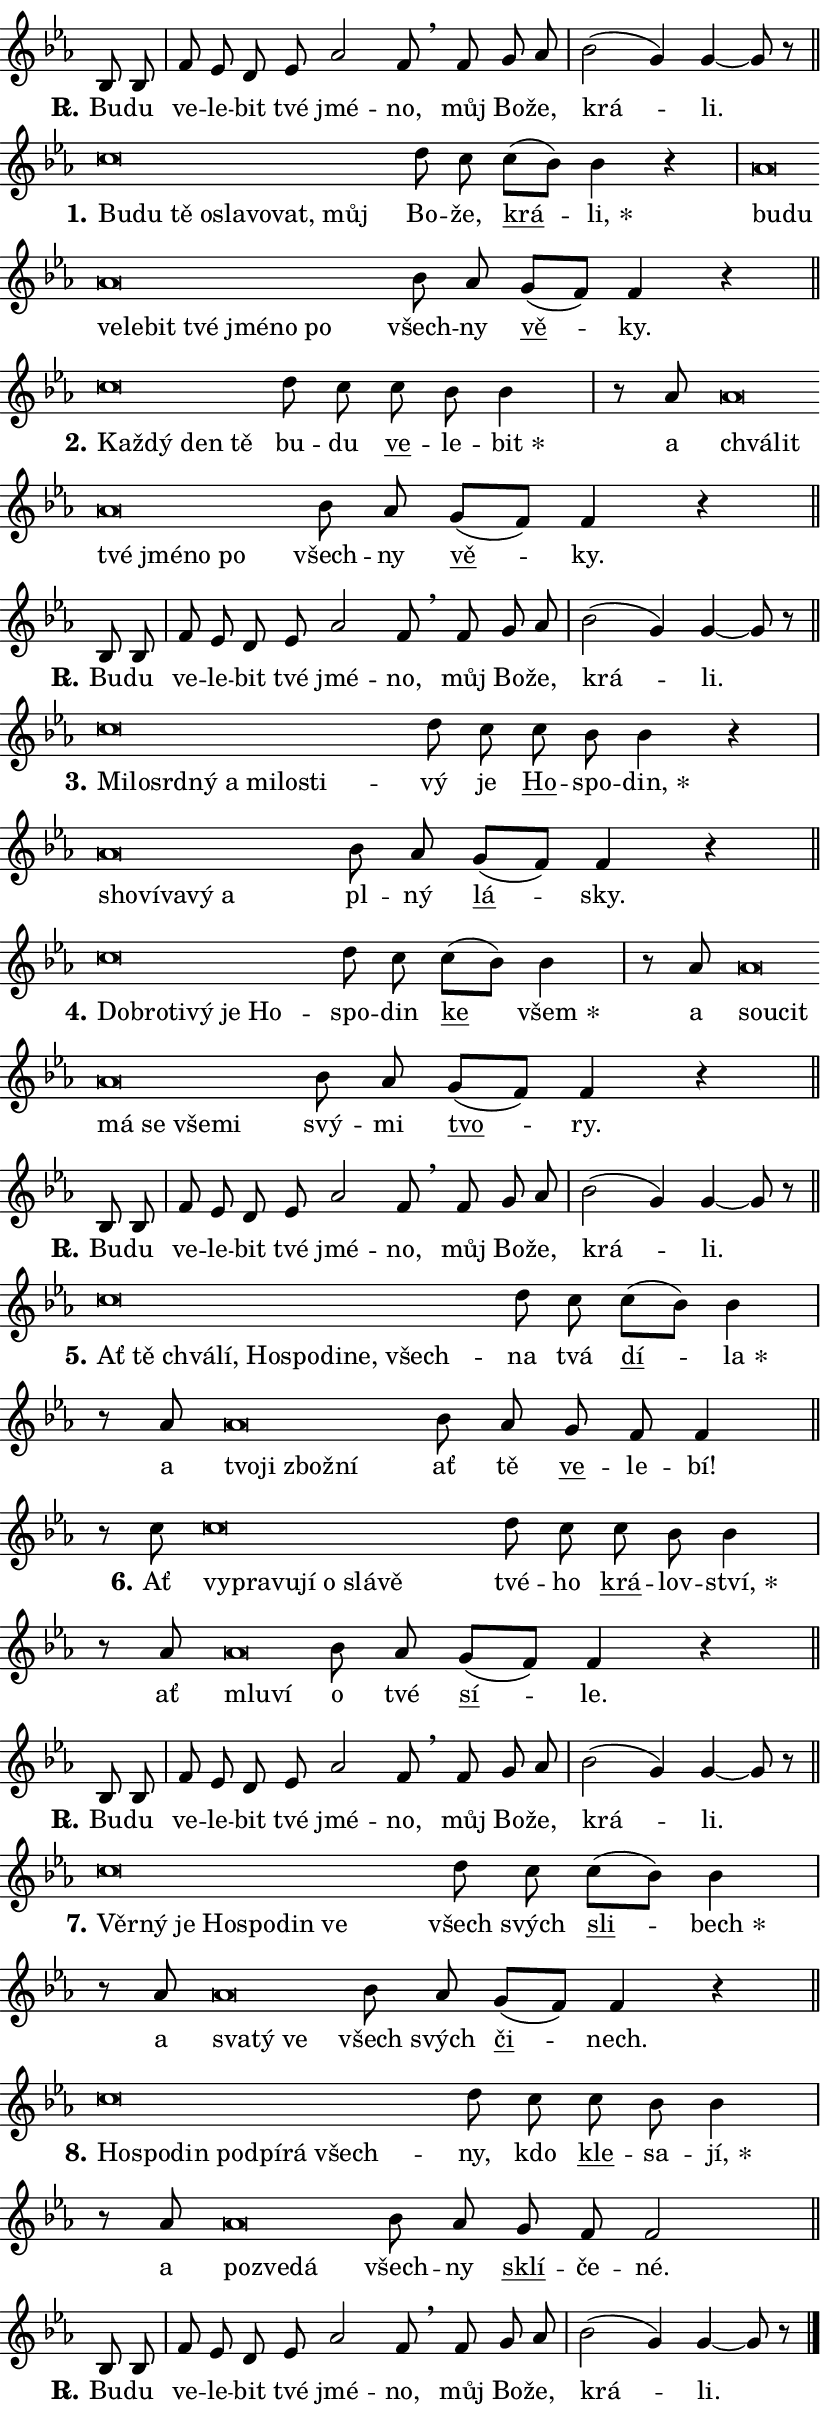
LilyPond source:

\version "2.24.0"
\header { tagline = "" }
\paper {
  indent = 0\cm
  top-margin = 0\cm
  right-margin = 0.13\cm % to fit lyric hyphens
  bottom-margin = 0\cm
  left-margin = 0\cm
  paper-width = 14\cm
  page-breaking = #ly:one-page-breaking
  system-system-spacing.basic-distance = #11
  score-system-spacing.basic-distance = #11
  ragged-last = ##f
}


%% Author: Thomas Morley
%% https://lists.gnu.org/archive/html/lilypond-user/2020-05/msg00002.html
#(define (line-position grob)
"Returns position of @var[grob} in current system:
   @code{'start}, if at first time-step
   @code{'end}, if at last time-step
   @code{'middle} otherwise
"
  (let* ((col (ly:item-get-column grob))
         (ln (ly:grob-object col 'left-neighbor))
         (rn (ly:grob-object col 'right-neighbor))
         (col-to-check-left (if (ly:grob? ln) ln col))
         (col-to-check-right (if (ly:grob? rn) rn col))
         (break-dir-left
           (and
             (ly:grob-property col-to-check-left 'non-musical #f)
             (ly:item-break-dir col-to-check-left)))
         (break-dir-right
           (and
             (ly:grob-property col-to-check-right 'non-musical #f)
             (ly:item-break-dir col-to-check-right))))
        (cond ((eqv? 1 break-dir-left) 'start)
              ((eqv? -1 break-dir-right) 'end)
              (else 'middle))))

#(define (tranparent-at-line-position vctor)
  (lambda (grob)
  "Relying on @code{line-position} select the relevant enry from @var{vctor}.
Used to determine transparency,"
    (case (line-position grob)
      ((end) (not (vector-ref vctor 0)))
      ((middle) (not (vector-ref vctor 1)))
      ((start) (not (vector-ref vctor 2))))))

noteHeadBreakVisibility =
#(define-music-function (break-visibility)(vector?)
"Makes @code{NoteHead}s transparent relying on @var{break-visibility}"
#{
  \override NoteHead.transparent =
    #(tranparent-at-line-position break-visibility)
#})

#(define delete-ledgers-for-transparent-note-heads
  (lambda (grob)
    "Reads whether a @code{NoteHead} is transparent.
If so this @code{NoteHead} is removed from @code{'note-heads} from
@var{grob}, which is supposed to be @code{LedgerLineSpanner}.
As a result ledgers are not printed for this @code{NoteHead}"
    (let* ((nhds-array (ly:grob-object grob 'note-heads))
           (nhds-list
             (if (ly:grob-array? nhds-array)
                 (ly:grob-array->list nhds-array)
                 '()))
           ;; Relies on the transparent-property being done before
           ;; Staff.LedgerLineSpanner.after-line-breaking is executed.
           ;; This is fragile ...
           (to-keep
             (remove
               (lambda (nhd)
                 (ly:grob-property nhd 'transparent #f))
               nhds-list)))
      ;; TODO find a better method to iterate over grob-arrays, similiar
      ;; to filter/remove etc for lists
      ;; For now rebuilt from scratch
      (set! (ly:grob-object grob 'note-heads)  '())
      (for-each
        (lambda (nhd)
          (ly:pointer-group-interface::add-grob grob 'note-heads nhd))
        to-keep))))

squashNotes = {
  \override NoteHead.X-extent = #'(-0.2 . 0.2)
  \override NoteHead.Y-extent = #'(-0.75 . 0)
  \override NoteHead.stencil =
    #(lambda (grob)
       (let ((pos (ly:grob-property grob 'staff-position)))
         (begin
           (if (< pos -7) (display "ERROR: Lower brevis then expected\n") (display ""))
           (if (<= pos -6) ly:text-interface::print ly:note-head::print))))
}
unSquashNotes = {
  \revert NoteHead.X-extent
  \revert NoteHead.Y-extent
  \revert NoteHead.stencil
}

hideNotes = \noteHeadBreakVisibility #begin-of-line-visible
unHideNotes = \noteHeadBreakVisibility #all-visible

% work-around for resetting accidentals
% https://lilypond.org/doc/v2.23/Documentation/notation/displaying-rhythms#unmetered-music
cadenzaMeasure = {
  \cadenzaOff
  \partial 1024 s1024
  \cadenzaOn
}

#(define-markup-command (accent layout props text) (markup?)
  "Underline accented syllable"
  (interpret-markup layout props
    #{\markup \override #'(offset . 4.3) \underline { #text }#}))

responsum = \markup \concat {
  "R" \hspace #-1.05 \path #0.1 #'((moveto 0 0.07) (lineto 0.9 0.8)) \hspace #0.05 "."
}

spaceSize = #0.6828661417322834 % exact space size for TeX Gyre Schola

\layout {
  \context {
    \Staff
    \remove "Time_signature_engraver"
    \override LedgerLineSpanner.after-line-breaking = #delete-ledgers-for-transparent-note-heads
  }
  \context {
    \Lyrics {
      \override LyricSpace.minimum-distance = \spaceSize
      \override LyricText.font-name = #"TeX Gyre Schola"
      \override LyricText.font-size = 1
      \override StanzaNumber.font-name = #"TeX Gyre Schola Bold"
      \override StanzaNumber.font-size = 1
    }
  }
  \context {
    \Score 
    \override NoteHead.text =
      #(lambda (grob) 
        (let ((pos (ly:grob-property grob 'staff-position)))
          #{\markup {
            \combine
              \halign #-0.55 \raise #(if (= pos -6) 0 0.5) \override #'(thickness . 2) \draw-line #'(3.2 . 0)
              \musicglyph "noteheads.sM1"
          }#}))
  }
}

% magnetic-lyrics.ily
%
%   written by
%     Jean Abou Samra <jean@abou-samra.fr>
%     Werner Lemberg <wl@gnu.org>
%
%   adapted by
%     Jiri Hon <jiri.hon@gmail.com>
%
% Version 2022-Apr-15

% https://www.mail-archive.com/lilypond-user@gnu.org/msg149350.html

#(define (Left_hyphen_pointer_engraver context)
   "Collect syllable-hyphen-syllable occurrences in lyrics and store
them in properties.  This engraver only looks to the left.  For
example, if the lyrics input is @code{foo -- bar}, it does the
following.

@itemize @bullet
@item
Set the @code{text} property of the @code{LyricHyphen} grob between
@q{foo} and @q{bar} to @code{foo}.

@item
Set the @code{left-hyphen} property of the @code{LyricText} grob with
text @q{foo} to the @code{LyricHyphen} grob between @q{foo} and
@q{bar}.
@end itemize

Use this auxiliary engraver in combination with the
@code{lyric-@/text::@/apply-@/magnetic-@/offset!} hook."
   (let ((hyphen #f)
         (text #f))
     (make-engraver
      (acknowledgers
       ((lyric-syllable-interface engraver grob source-engraver)
        (set! text grob)))
      (end-acknowledgers
       ((lyric-hyphen-interface engraver grob source-engraver)
        ;(when (not (grob::has-interface grob 'lyric-space-interface))
          (set! hyphen grob)));)
      ((stop-translation-timestep engraver)
       (when (and text hyphen)
         (ly:grob-set-object! text 'left-hyphen hyphen))
       (set! text #f)
       (set! hyphen #f)))))

#(define (lyric-text::apply-magnetic-offset! grob)
   "If the space between two syllables is less than the value in
property @code{LyricText@/.details@/.squash-threshold}, move the right
syllable to the left so that it gets concatenated with the left
syllable.

Use this function as a hook for
@code{LyricText@/.after-@/line-@/breaking} if the
@code{Left_@/hyphen_@/pointer_@/engraver} is active."
   (let ((hyphen (ly:grob-object grob 'left-hyphen #f)))
     (when hyphen
       (let ((left-text (ly:spanner-bound hyphen LEFT)))
         (when (grob::has-interface left-text 'lyric-syllable-interface)
           (let* ((common (ly:grob-common-refpoint grob left-text X))
                  (this-x-ext (ly:grob-extent grob common X))
                  (left-x-ext
                   (begin
                     ;; Trigger magnetism for left-text.
                     (ly:grob-property left-text 'after-line-breaking)
                     (ly:grob-extent left-text common X)))
                  ;; `delta` is the gap width between two syllables.
                  (delta (- (interval-start this-x-ext)
                            (interval-end left-x-ext)))
                  (details (ly:grob-property grob 'details))
                  (threshold (assoc-get 'squash-threshold details 0.2)))
             (when (< delta threshold)
               (let* (;; We have to manipulate the input text so that
                      ;; ligatures crossing syllable boundaries are not
                      ;; disabled.  For languages based on the Latin
                      ;; script this is essentially a beautification.
                      ;; However, for non-Western scripts it can be a
                      ;; necessity.
                      (lt (ly:grob-property left-text 'text))
                      (rt (ly:grob-property grob 'text))
                      (is-space (grob::has-interface hyphen 'lyric-space-interface))
                      (space (if is-space " " ""))
                      (extra-delta (if is-space spaceSize 0))
                      ;; Append new syllable.
                      (ltrt-space (if (and (string? lt) (string? rt))
                                (string-append lt space rt)
                                (make-concat-markup (list lt space rt))))
                      ;; Right-align `ltrt` to the right side.
                      (ltrt-space-markup (grob-interpret-markup
                               grob
                               (make-translate-markup
                                (cons (interval-length this-x-ext) 0)
                                (make-right-align-markup ltrt-space)))))
                 (begin
                   ;; Don't print `left-text`.
                   (ly:grob-set-property! left-text 'stencil #f)
                   ;; Set text and stencil (which holds all collected
                   ;; syllables so far) and shift it to the left.
                   (ly:grob-set-property! grob 'text ltrt-space)
                   (ly:grob-set-property! grob 'stencil ltrt-space-markup)
                   (ly:grob-translate-axis! grob (- (- delta extra-delta)) X))))))))))


#(define (lyric-hyphen::displace-bounds-first grob)
   ;; Make very sure this callback isn't triggered too early.
   (let ((left (ly:spanner-bound grob LEFT))
         (right (ly:spanner-bound grob RIGHT)))
     (ly:grob-property left 'after-line-breaking)
     (ly:grob-property right 'after-line-breaking)
     (ly:lyric-hyphen::print grob)))

squashThreshold = #0.4

\layout {
  \context {
    \Lyrics
    \consists #Left_hyphen_pointer_engraver
    \override LyricText.after-line-breaking =
      #lyric-text::apply-magnetic-offset!
    \override LyricHyphen.stencil = #lyric-hyphen::displace-bounds-first
    \override LyricText.details.squash-threshold = \squashThreshold
    \override LyricHyphen.minimum-distance = 0
    \override LyricHyphen.minimum-length = \squashThreshold
  }
}

squashText = \override LyricText.details.squash-threshold = 9999
unSquashText = \override LyricText.details.squash-threshold = \squashThreshold

leftText = \override LyricText.self-alignment-X = #LEFT
unLeftText = \revert LyricText.self-alignment-X

starOffset = #(lambda (grob) 
                (let ((x_offset (ly:self-alignment-interface::aligned-on-x-parent grob)))
                  (if (= x_offset 0) 0 (+ x_offset 1.2))))

star = #(define-music-function (syllable)(string?)
"Append star separator at the end of a syllable"
#{
  \once \override LyricText.X-offset = #starOffset
  \lyricmode { \markup {
    #syllable
    \override #'((font-name . "TeX Gyre Schola Bold")) \hspace #0.2 \lower #0.65 \larger "*"
  } }
#})

starAccent = #(define-music-function (syllable)(string?)
"Append star separator at the end of a syllable and make accent"
#{
  \once \override LyricText.X-offset = #starOffset
  \lyricmode { \markup {
    \accent #syllable
    \override #'((font-name . "TeX Gyre Schola Bold")) \hspace #0.2 \lower #0.65 \larger "*"
  } }
#})

breath = #(define-music-function (syllable)(string?)
"Append breathing indicator at the end of a syllable"
#{
  \lyricmode { \markup { #syllable "+" } }
#})

optionalBreath = #(define-music-function (syllable)(string?)
"Append optional breathing indicator at the end of a syllable"
#{
  \lyricmode { \markup { #syllable "(+)" } }
#})


\score {
    <<
        \new Voice = "melody" { \cadenzaOn \key es \major \relative { bes8 bes \cadenzaMeasure \bar "|" f' es d es as2 f8 \breathe \bar "" f g as \cadenzaMeasure \bar "|" bes2( g4) g~ g8 r \cadenzaMeasure \bar "||" \break } }
        \new Lyrics \lyricsto "melody" { \lyricmode { \set stanza = \responsum
Bu -- du ve -- le -- bit tvé jmé -- no, můj Bo -- že, krá -- li. } }
    >>
    \layout {}
}

\score {
    <<
        \new Voice = "melody" { \cadenzaOn \key es \major \relative { \squashNotes c''\breve*1/16 \hideNotes \breve*1/16 \bar "" \breve*1/16 \bar "" \breve*1/16 \bar "" \breve*1/16 \bar "" \breve*1/16 \bar "" \breve*1/16 \breve*1/16 \bar "" \unHideNotes \unSquashNotes d8 c \bar "" c[( bes)] bes4 r \cadenzaMeasure \bar "|" \squashNotes as\breve*1/16 \hideNotes \breve*1/16 \bar "" \breve*1/16 \bar "" \breve*1/16 \bar "" \breve*1/16 \bar "" \breve*1/16 \bar "" \breve*1/16 \bar "" \breve*1/16 \breve*1/16 \bar "" \unHideNotes \unSquashNotes bes8 as \bar "" g[( f)] f4 r \cadenzaMeasure \bar "||" \break } }
        \new Lyrics \lyricsto "melody" { \lyricmode { \set stanza = "1."
\leftText Bu -- \squashText du tě o -- sla -- vo -- vat, můj \unLeftText \unSquashText Bo -- že, \markup \accent krá -- \star li, \leftText bu -- \squashText du ve -- le -- bit tvé jmé -- no po \unLeftText \unSquashText všech -- ny \markup \accent vě -- ky. } }
    >>
    \layout {}
}

\score {
    <<
        \new Voice = "melody" { \cadenzaOn \key es \major \relative { \squashNotes c''\breve*1/16 \hideNotes \breve*1/16 \bar "" \breve*1/16 \breve*1/16 \bar "" \unHideNotes \unSquashNotes d8 c \bar "" c bes bes4 \cadenzaMeasure \bar "|" r8 as8 \squashNotes as\breve*1/16 \hideNotes \breve*1/16 \bar "" \breve*1/16 \bar "" \breve*1/16 \bar "" \breve*1/16 \breve*1/16 \bar "" \unHideNotes \unSquashNotes bes8 as \bar "" g[( f)] f4 r \cadenzaMeasure \bar "||" \break } }
        \new Lyrics \lyricsto "melody" { \lyricmode { \set stanza = "2."
\leftText Kaž -- \squashText dý den tě \unLeftText \unSquashText bu -- du \markup \accent ve -- le -- \star bit a \leftText chvá -- \squashText lit tvé jmé -- no po \unLeftText \unSquashText všech -- ny \markup \accent vě -- ky. } }
    >>
    \layout {}
}

\score {
    <<
        \new Voice = "melody" { \cadenzaOn \key es \major \relative { bes8 bes \cadenzaMeasure \bar "|" f' es d es as2 f8 \breathe \bar "" f g as \cadenzaMeasure \bar "|" bes2( g4) g~ g8 r \cadenzaMeasure \bar "||" \break } }
        \new Lyrics \lyricsto "melody" { \lyricmode { \set stanza = \responsum
Bu -- du ve -- le -- bit tvé jmé -- no, můj Bo -- že, krá -- li. } }
    >>
    \layout {}
}

\score {
    <<
        \new Voice = "melody" { \cadenzaOn \key es \major \relative { \squashNotes c''\breve*1/16 \hideNotes \breve*1/16 \bar "" \breve*1/16 \bar "" \breve*1/16 \bar "" \breve*1/16 \bar "" \breve*1/16 \bar "" \breve*1/16 \breve*1/16 \bar "" \unHideNotes \unSquashNotes d8 c \bar "" c bes bes4 r \cadenzaMeasure \bar "|" \squashNotes as\breve*1/16 \hideNotes \breve*1/16 \bar "" \breve*1/16 \bar "" \breve*1/16 \breve*1/16 \bar "" \unHideNotes \unSquashNotes bes8 as \bar "" g[( f)] f4 r \cadenzaMeasure \bar "||" \break } }
        \new Lyrics \lyricsto "melody" { \lyricmode { \set stanza = "3."
\leftText Mi -- \squashText lo -- srd -- ný a mi -- lo -- sti -- \unLeftText \unSquashText vý je \markup \accent Ho -- spo -- \star din, \leftText sho -- \squashText ví -- va -- vý a \unLeftText \unSquashText pl -- ný \markup \accent lá -- sky. } }
    >>
    \layout {}
}

\score {
    <<
        \new Voice = "melody" { \cadenzaOn \key es \major \relative { \squashNotes c''\breve*1/16 \hideNotes \breve*1/16 \bar "" \breve*1/16 \bar "" \breve*1/16 \bar "" \breve*1/16 \breve*1/16 \bar "" \unHideNotes \unSquashNotes d8 c \bar "" c[( bes)] bes4 \cadenzaMeasure \bar "|" r8 as8 \squashNotes as\breve*1/16 \hideNotes \breve*1/16 \bar "" \breve*1/16 \bar "" \breve*1/16 \bar "" \breve*1/16 \breve*1/16 \bar "" \unHideNotes \unSquashNotes bes8 as \bar "" g[( f)] f4 r \cadenzaMeasure \bar "||" \break } }
        \new Lyrics \lyricsto "melody" { \lyricmode { \set stanza = "4."
\leftText Dob -- \squashText ro -- ti -- vý je Ho -- \unLeftText \unSquashText spo -- din \markup \accent ke \star všem a \leftText sou -- \squashText cit má se vše -- mi \unLeftText \unSquashText svý -- mi \markup \accent tvo -- ry. } }
    >>
    \layout {}
}

\score {
    <<
        \new Voice = "melody" { \cadenzaOn \key es \major \relative { bes8 bes \cadenzaMeasure \bar "|" f' es d es as2 f8 \breathe \bar "" f g as \cadenzaMeasure \bar "|" bes2( g4) g~ g8 r \cadenzaMeasure \bar "||" \break } }
        \new Lyrics \lyricsto "melody" { \lyricmode { \set stanza = \responsum
Bu -- du ve -- le -- bit tvé jmé -- no, můj Bo -- že, krá -- li. } }
    >>
    \layout {}
}

\score {
    <<
        \new Voice = "melody" { \cadenzaOn \key es \major \relative { \squashNotes c''\breve*1/16 \hideNotes \breve*1/16 \bar "" \breve*1/16 \bar "" \breve*1/16 \bar "" \breve*1/16 \bar "" \breve*1/16 \bar "" \breve*1/16 \bar "" \breve*1/16 \breve*1/16 \bar "" \unHideNotes \unSquashNotes d8 c \bar "" c[( bes)] bes4 \cadenzaMeasure \bar "|" r8 as8 \squashNotes as\breve*1/16 \hideNotes \breve*1/16 \bar "" \breve*1/16 \breve*1/16 \bar "" \unHideNotes \unSquashNotes bes8 as \bar "" g f f4 \cadenzaMeasure \bar "||" \break } }
        \new Lyrics \lyricsto "melody" { \lyricmode { \set stanza = "5."
\leftText Ať \squashText tě chvá -- lí, Ho -- spo -- di -- ne, všech -- \unLeftText \unSquashText na tvá \markup \accent dí -- \star la a \leftText tvo -- \squashText ji zbož -- ní \unLeftText \unSquashText ať tě \markup \accent ve -- le -- bí! } }
    >>
    \layout {}
}

\score {
    <<
        \new Voice = "melody" { \cadenzaOn \key es \major \relative { r8 c''8 \squashNotes c\breve*1/16 \hideNotes \breve*1/16 \bar "" \breve*1/16 \bar "" \breve*1/16 \bar "" \breve*1/16 \bar "" \breve*1/16 \breve*1/16 \bar "" \unHideNotes \unSquashNotes d8 c \bar "" c bes bes4 \cadenzaMeasure \bar "|" r8 as8 \squashNotes as\breve*1/16 \hideNotes \breve*1/16 \bar "" \unHideNotes \unSquashNotes bes8 as \bar "" g[( f)] f4 r \cadenzaMeasure \bar "||" \break } }
        \new Lyrics \lyricsto "melody" { \lyricmode { \set stanza = "6."
Ať \leftText vy -- \squashText pra -- vu -- jí o slá -- vě \unLeftText \unSquashText tvé -- ho \markup \accent krá -- lov -- \star ství, ať \leftText mlu -- \squashText ví \unLeftText \unSquashText o tvé \markup \accent sí -- le. } }
    >>
    \layout {}
}

\score {
    <<
        \new Voice = "melody" { \cadenzaOn \key es \major \relative { bes8 bes \cadenzaMeasure \bar "|" f' es d es as2 f8 \breathe \bar "" f g as \cadenzaMeasure \bar "|" bes2( g4) g~ g8 r \cadenzaMeasure \bar "||" \break } }
        \new Lyrics \lyricsto "melody" { \lyricmode { \set stanza = \responsum
Bu -- du ve -- le -- bit tvé jmé -- no, můj Bo -- že, krá -- li. } }
    >>
    \layout {}
}

\score {
    <<
        \new Voice = "melody" { \cadenzaOn \key es \major \relative { \squashNotes c''\breve*1/16 \hideNotes \breve*1/16 \bar "" \breve*1/16 \bar "" \breve*1/16 \bar "" \breve*1/16 \bar "" \breve*1/16 \breve*1/16 \bar "" \unHideNotes \unSquashNotes d8 c \bar "" c[( bes)] bes4 \cadenzaMeasure \bar "|" r8 as8 \squashNotes as\breve*1/16 \hideNotes \breve*1/16 \breve*1/16 \bar "" \unHideNotes \unSquashNotes bes8 as \bar "" g[( f)] f4 r \cadenzaMeasure \bar "||" \break } }
        \new Lyrics \lyricsto "melody" { \lyricmode { \set stanza = "7."
\leftText Věr -- \squashText ný je Ho -- spo -- din ve \unLeftText \unSquashText všech svých \markup \accent sli -- \star bech a \leftText sva -- \squashText tý ve \unLeftText \unSquashText všech svých \markup \accent či -- nech. } }
    >>
    \layout {}
}

\score {
    <<
        \new Voice = "melody" { \cadenzaOn \key es \major \relative { \squashNotes c''\breve*1/16 \hideNotes \breve*1/16 \bar "" \breve*1/16 \bar "" \breve*1/16 \bar "" \breve*1/16 \bar "" \breve*1/16 \breve*1/16 \bar "" \unHideNotes \unSquashNotes d8 c \bar "" c bes bes4 \cadenzaMeasure \bar "|" r8 as8 \squashNotes as\breve*1/16 \hideNotes \breve*1/16 \breve*1/16 \bar "" \unHideNotes \unSquashNotes bes8 as \bar "" g f f2 \cadenzaMeasure \bar "||" \break } }
        \new Lyrics \lyricsto "melody" { \lyricmode { \set stanza = "8."
\leftText Ho -- \squashText spo -- din pod -- pí -- rá všech -- \unLeftText \unSquashText ny, kdo \markup \accent kle -- sa -- \star jí, a \leftText po -- \squashText zve -- dá \unLeftText \unSquashText všech -- ny \markup \accent sklí -- če -- né. } }
    >>
    \layout {}
}

\score {
    <<
        \new Voice = "melody" { \cadenzaOn \key es \major \relative { bes8 bes \cadenzaMeasure \bar "|" f' es d es as2 f8 \breathe \bar "" f g as \cadenzaMeasure \bar "|" bes2( g4) g~ g8 r \cadenzaMeasure \bar "||" \break } \bar "|." }
        \new Lyrics \lyricsto "melody" { \lyricmode { \set stanza = \responsum
Bu -- du ve -- le -- bit tvé jmé -- no, můj Bo -- že, krá -- li. } }
    >>
    \layout {}
}
